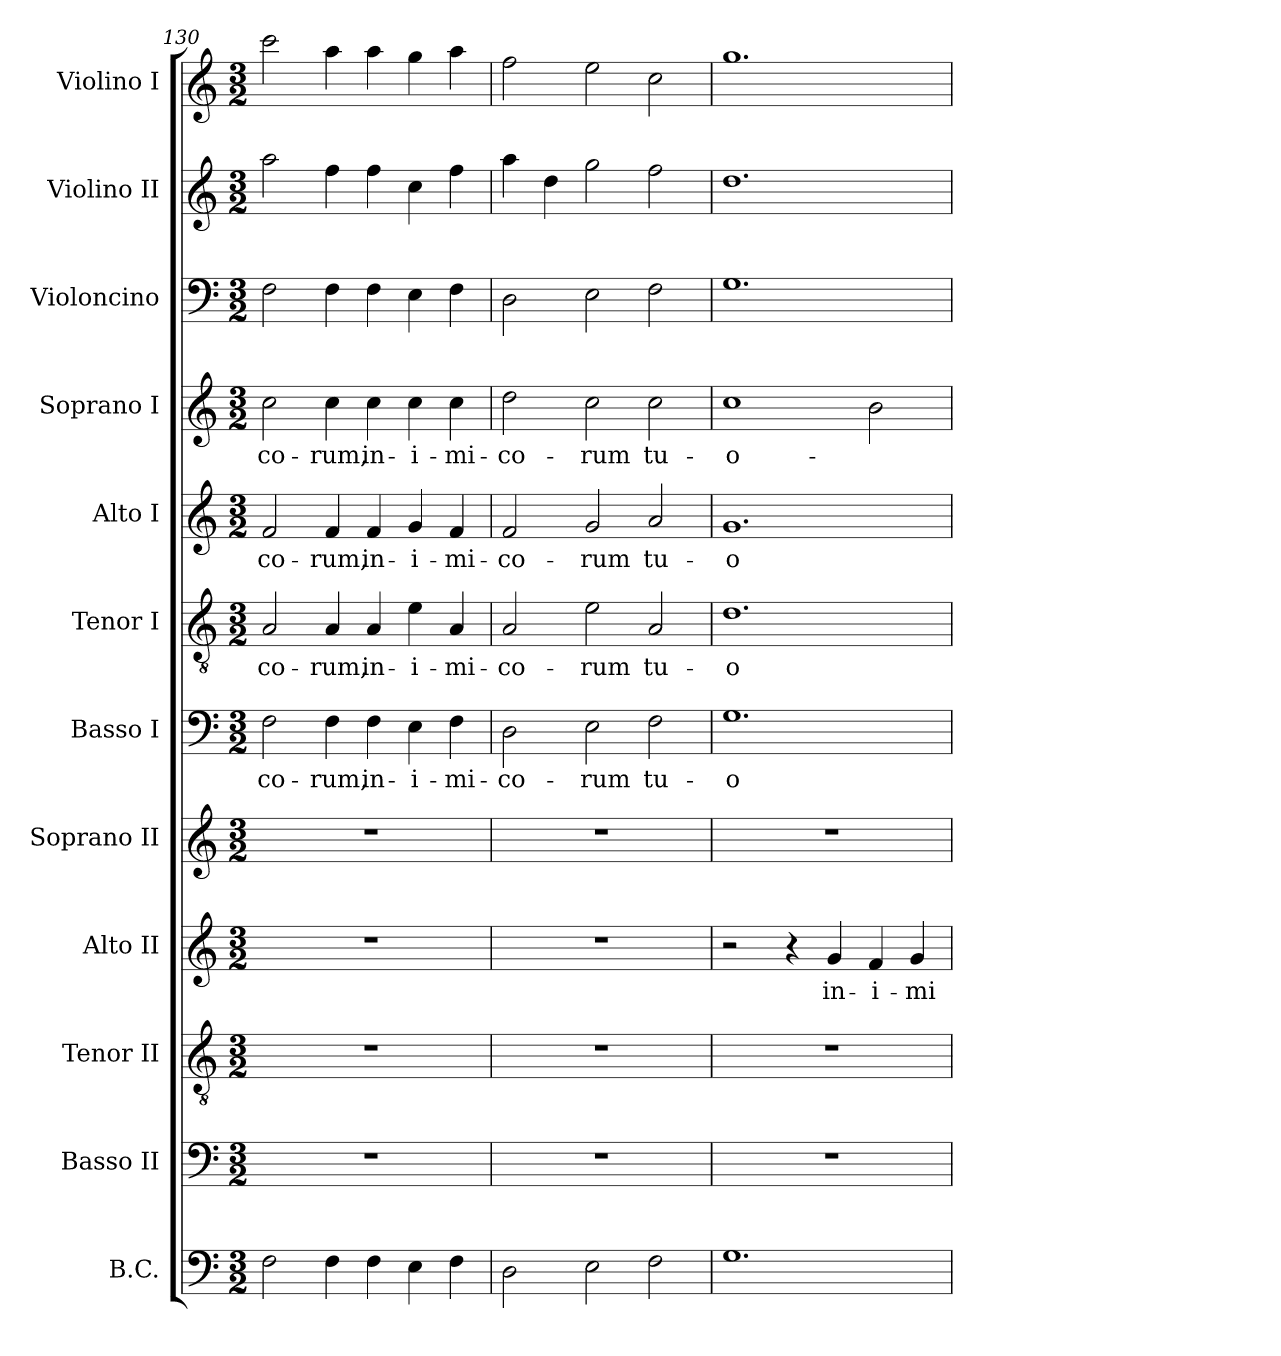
**kern	**kern	**kern	**kern	**text	**kern	**kern	**text	**kern	**text	**kern	**text	**kern	**text	**kern	**kern	**kern
*part12	*part11	*part10	*part9	*part9	*part8	*part7	*part7	*part6	*part6	*part5	*part5	*part4	*part4	*part3	*part2	*part1
*staff12	*staff11	*staff10	*staff9	*staff9	*staff8	*staff7	*staff7	*staff6	*staff6	*staff5	*staff5	*staff4	*staff4	*staff3	*staff2	*staff1
*I"B.C.	*I"Basso II	*I"Tenor II	*I"Alto II	*	*I"Soprano II	*I"Basso I	*	*I"Tenor I	*	*I"Alto I	*	*I"Soprano I	*	*I"Violoncino	*I"Violino II	*I"Violino I
*I'BC	*I'B 2	*I'T 2	*I'A 2	*	*I'S 2	*I'B 1	*	*I'T 1	*	*I'A 1	*	*I'S 1	*	*I'Vc.	*I'Vln. II	*I'Vln. I
*clefF4	*clefF4	*clefGv2	*clefG2	*	*clefG2	*clefF4	*	*clefGv2	*	*clefG2	*	*clefG2	*	*clefF4	*clefG2	*clefG2
*k[]	*k[]	*k[]	*k[]	*	*k[]	*k[]	*	*k[]	*	*k[]	*	*k[]	*	*k[]	*k[]	*k[]
*C:	*C:	*C:	*C:	*	*C:	*C:	*	*C:	*	*C:	*	*C:	*	*C:	*C:	*C:
*M3/2	*M3/2	*M3/2	*M3/2	*	*M3/2	*M3/2	*	*M3/2	*	*M3/2	*	*M3/2	*	*M3/2	*M3/2	*M3/2
=130	=130	=130	=130	=130	=130	=130	=130	=130	=130	=130	=130	=130	=130	=130	=130	=130
!	!	!	!	!	!	!	!LO:LY:b	!	!	!	!	!	!	!	!	!
!	!	!	!	!	!	!	!	!	!LO:LY:b	!	!	!	!	!	!	!
!	!	!	!	!	!	!	!	!	!	!	!LO:LY:b	!	!	!	!	!
!	!	!	!	!	!	!	!	!	!	!	!	!	!LO:LY:b	!	!	!
2F\	1.r	1.r	1.r	.	1.r	2F\	-co-	2A/	-co-	2f/	-co-	2cc\	-co-	2F\	2aa\	2ccc\
!	!	!	!	!	!	!	!LO:LY:b	!	!	!	!	!	!	!	!	!
!	!	!	!	!	!	!	!	!	!LO:LY:b	!	!	!	!	!	!	!
!	!	!	!	!	!	!	!	!	!	!	!LO:LY:b	!	!	!	!	!
!	!	!	!	!	!	!	!	!	!	!	!	!	!LO:LY:b	!	!	!
4F\	.	.	.	.	.	4F\	-rum,	4A/	-rum,	4f/	-rum,	4cc\	-rum,	4F\	4ff\	4aa\
!	!	!	!	!	!	!	!LO:LY:b	!	!	!	!	!	!	!	!	!
!	!	!	!	!	!	!	!	!	!LO:LY:b	!	!	!	!	!	!	!
!	!	!	!	!	!	!	!	!	!	!	!LO:LY:b	!	!	!	!	!
!	!	!	!	!	!	!	!	!	!	!	!	!	!LO:LY:b	!	!	!
4F\	.	.	.	.	.	4F\	in-	4A/	in-	4f/	in-	4cc\	in-	4F\	4ff\	4aa\
!	!	!	!	!	!	!	!LO:LY:b	!	!	!	!	!	!	!	!	!
!	!	!	!	!	!	!	!	!	!LO:LY:b	!	!	!	!	!	!	!
!	!	!	!	!	!	!	!	!	!	!	!LO:LY:b	!	!	!	!	!
!	!	!	!	!	!	!	!	!	!	!	!	!	!LO:LY:b	!	!	!
4E\	.	.	.	.	.	4E\	-i-	4e\	-i-	4g/	-i-	4cc\	-i-	4E\	4cc\	4gg\
!	!	!	!	!	!	!	!LO:LY:b	!	!	!	!	!	!	!	!	!
!	!	!	!	!	!	!	!	!	!LO:LY:b	!	!	!	!	!	!	!
!	!	!	!	!	!	!	!	!	!	!	!LO:LY:b	!	!	!	!	!
!	!	!	!	!	!	!	!	!	!	!	!	!	!LO:LY:b	!	!	!
4F\	.	.	.	.	.	4F\	-mi-	4A/	-mi-	4f/	-mi-	4cc\	-mi-	4F\	4ff\	4aa\
=131	=131	=131	=131	=131	=131	=131	=131	=131	=131	=131	=131	=131	=131	=131	=131	=131
!	!	!	!	!	!	!	!LO:LY:b	!	!	!	!	!	!	!	!	!
!	!	!	!	!	!	!	!	!	!LO:LY:b	!	!	!	!	!	!	!
!	!	!	!	!	!	!	!	!	!	!	!LO:LY:b	!	!	!	!	!
!	!	!	!	!	!	!	!	!	!	!	!	!	!LO:LY:b	!	!	!
2D\	1.r	1.r	1.r	.	1.r	2D\	-co-	2A/	-co-	2f/	-co-	2dd\	-co-	2D\	4aa\	2ff\
.	.	.	.	.	.	.	.	.	.	.	.	.	.	.	4dd\	.
!	!	!	!	!	!	!	!LO:LY:b	!	!	!	!	!	!	!	!	!
!	!	!	!	!	!	!	!	!	!LO:LY:b	!	!	!	!	!	!	!
!	!	!	!	!	!	!	!	!	!	!	!LO:LY:b	!	!	!	!	!
!	!	!	!	!	!	!	!	!	!	!	!	!	!LO:LY:b	!	!	!
2E\	.	.	.	.	.	2E\	-rum	2e\	-rum	2g/	-rum	2cc\	-rum	2E\	2gg\	2ee\
!	!	!	!	!	!	!	!LO:LY:b	!	!	!	!	!	!	!	!	!
!	!	!	!	!	!	!	!	!	!LO:LY:b	!	!	!	!	!	!	!
!	!	!	!	!	!	!	!	!	!	!	!LO:LY:b	!	!	!	!	!
!	!	!	!	!	!	!	!	!	!	!	!	!	!LO:LY:b	!	!	!
2F\	.	.	.	.	.	2F\	tu-	2A/	tu-	2a/	tu-	2cc\	tu-	2F\	2ff\	2cc\
=132	=132	=132	=132	=132	=132	=132	=132	=132	=132	=132	=132	=132	=132	=132	=132	=132
!	!	!	!	!	!	!	!LO:LY:b	!	!	!	!	!	!	!	!	!
!	!	!	!	!	!	!	!	!	!LO:LY:b	!	!	!	!	!	!	!
!	!	!	!	!	!	!	!	!	!	!	!LO:LY:b	!	!	!	!	!
!	!	!	!	!	!	!	!	!	!	!	!	!	!LO:LY:b	!	!	!
1.G	1.r	1.r	2r	.	1.r	1.G	-o-	1.d	-o-	1.g	-o-	1cc	-o-	1.G	1.dd	1.gg
.	.	.	4r	.	.	.	.	.	.	.	.	.	.	.	.	.
!	!	!	!	!LO:LY:b	!	!	!	!	!	!	!	!	!	!	!	!
.	.	.	4g/	in-	.	.	.	.	.	.	.	.	.	.	.	.
!	!	!	!	!LO:LY:b	!	!	!	!	!	!	!	!	!	!	!	!
.	.	.	4f/	-i-	.	.	.	.	.	.	.	2b\	.	.	.	.
!	!	!	!	!LO:LY:b	!	!	!	!	!	!	!	!	!	!	!	!
.	.	.	4g/	-mi-	.	.	.	.	.	.	.	.	.	.	.	.
=	=	=	=	=	=	=	=	=	=	=	=	=	=	=	=	=
*-	*-	*-	*-	*-	*-	*-	*-	*-	*-	*-	*-	*-	*-	*-	*-	*-
